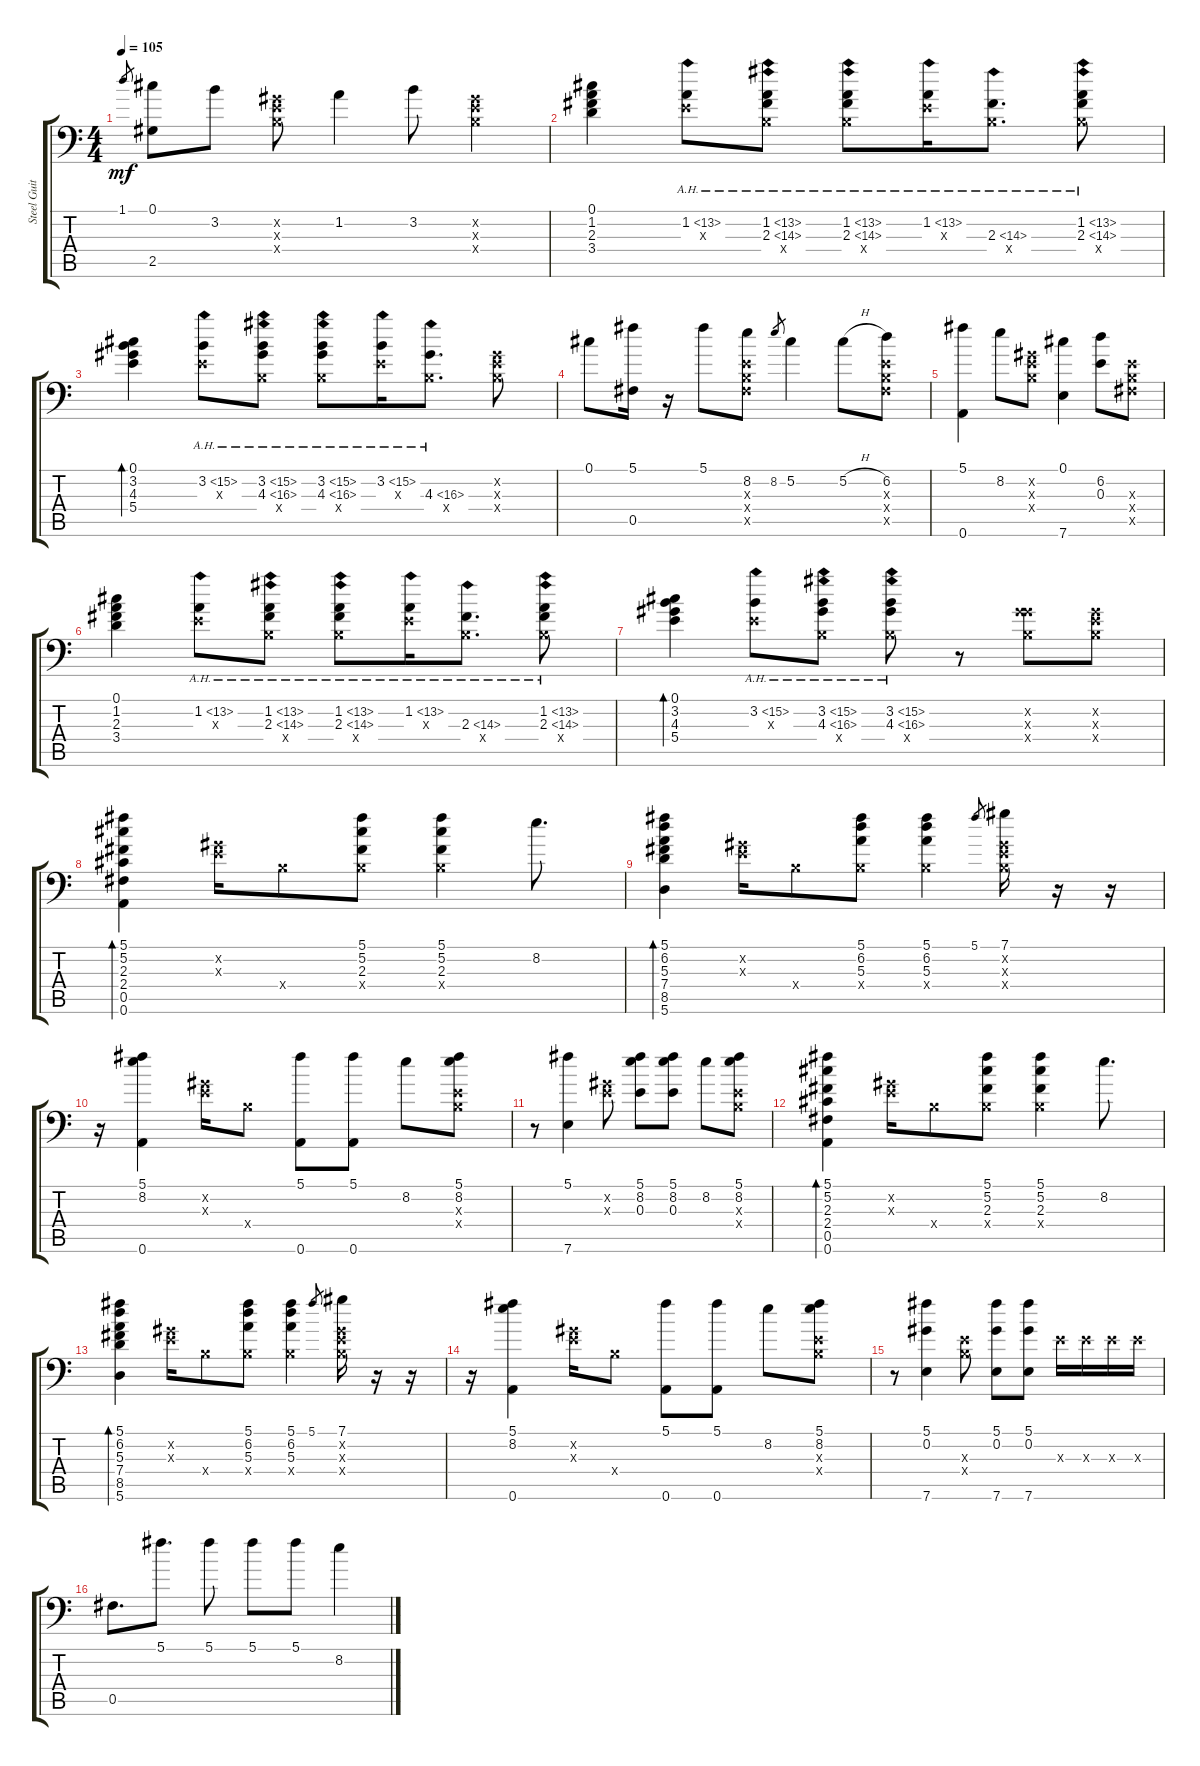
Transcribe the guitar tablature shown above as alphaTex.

\track ("Steel Guitar" "Steel Guit") {instrument acousticguitarsteel}
\staff {score tabs}
\tuning (Db4 Ab3 E3 B2 Gb2 A1) {hide}
\ts (4 4)
\tempo 105
\clef f4
\ks c
1.1.8{gr dy mf} (0.1 2.5).8 3.2.8 (0.2{x} 0.3{x} 0.4{x}).8 1.2.4 3.2.8 (0.2{x} 0.3{x} 0.4{x}).4 |
(0.1 1.2 2.3 3.4).4 (1.2{ah 12} 0.3{x}).8 (1.2{ah 12} 2.3{ah 12} 0.4{x}).8 (1.2{ah 12} 2.3{ah 12} 0.4{x}).8 (1.2{ah 12} 0.3{x}).16 (2.3{ah 12} 0.4{x}).8{d} (1.2{ah 12} 2.3{ah 12} 0.4{x}).8 |
(0.1 3.2 4.3 5.4).4{bd 30} (3.2{ah 12} 0.3{x}).8 (3.2{ah 12} 4.3{ah 12} 0.4{x}).8 (3.2{ah 12} 4.3{ah 12} 0.4{x}).8 (3.2{ah 12} 0.3{x}).16 (4.3{ah 12} 0.4{x}).8{d} (0.2{x} 0.3{x} 0.4{x}).8 |
0.1.8 (5.1 0.5).16 r.16 5.1.8 (8.2 0.3{x} 0.4{x} 0.5{x}).8 8.2.8{gr} 5.2.4 5.2{h}.8 (6.2 0.3{x} 0.4{x} 0.5{x}).8 |
(5.1 0.6).4 8.2.8 (0.2{x} 0.3{x} 0.4{x}).8 (0.1 7.6).4 (6.2 0.3).8 (0.3{x} 0.4{x} 0.5{x}).8 |
(0.1 1.2 2.3 3.4).4 (1.2{ah 12} 0.3{x}).8 (1.2{ah 12} 2.3{ah 12} 0.4{x}).8 (1.2{ah 12} 2.3{ah 12} 0.4{x}).8 (1.2{ah 12} 0.3{x}).16 (2.3{ah 12} 0.4{x}).8{d} (1.2{ah 12} 2.3{ah 12} 0.4{x}).8 |
(0.1 3.2 4.3 5.4).4{bd 30} (3.2{ah 12} 0.3{x}).8 (3.2{ah 12} 4.3{ah 12} 0.4{x}).8 (3.2{ah 12} 4.3{ah 12} 0.4{x}).8 r.8 (0.2{x} 4.3{x} 0.4{x}).8 (0.2{x} 0.3{x} 0.4{x}).8 |
(5.1 5.2 2.3 2.4 0.5 0.6).4{bd 60} (0.2{x} 0.3{x}).16 0.4{x}.8 (5.1 5.2 2.3 0.4{x}).8 (5.1 5.2 2.3 0.4{x}).4 8.2.8{d} |
(5.1 6.2 5.3 7.4 8.5 5.6).4{bd 60} (0.2{x} 0.3{x}).16 0.4{x}.8 (5.1 6.2 5.3 0.4{x}).8 (5.1 6.2 5.3 0.4{x}).4 5.1.8{gr} (7.1 0.2{x} 0.3{x} 0.4{x}).16 r.16 r.16 |
r.16 (5.1 8.2 0.6).4 (0.2{x} 0.3{x}).16 0.4{x}.8 (5.1 0.6).8 (5.1 0.6).8 8.2.8 (5.1 8.2 0.3{x} 0.4{x}).8 |
r.8 (5.1 7.6).4 (0.2{x} 0.3{x}).8 (5.1 8.2 0.3).8 (5.1 8.2 0.3).8 8.2.8 (5.1 8.2 0.3{x} 0.4{x}).8 |
(5.1 5.2 2.3 2.4 0.5 0.6).4{bd 60} (0.2{x} 0.3{x}).16 0.4{x}.8 (5.1 5.2 2.3 0.4{x}).8 (5.1 5.2 2.3 0.4{x}).4 8.2.8{d} |
(5.1 6.2 5.3 7.4 8.5 5.6).4{bd 60} (0.2{x} 0.3{x}).16 0.4{x}.8 (5.1 6.2 5.3 0.4{x}).8 (5.1 6.2 5.3 0.4{x}).4 5.1.8{gr} (7.1 0.2{x} 0.3{x} 0.4{x}).16 r.16 r.16 |
r.16 (5.1 8.2 0.6).4 (0.2{x} 0.3{x}).16 0.4{x}.8 (5.1 0.6).8 (5.1 0.6).8 8.2.8 (5.1 8.2 0.3{x} 0.4{x}).8 |
r.8 (5.1 0.2 7.6).4 (0.3{x} 0.4{x}).8 (5.1 0.2 7.6).8 (5.1 0.2 7.6).8 0.3{x}.16 0.3{x}.16 0.3{x}.16 0.3{x}.16 |
0.5.8{d} 5.1.8{d} 5.1.8 5.1.8 5.1.8 8.2.4
